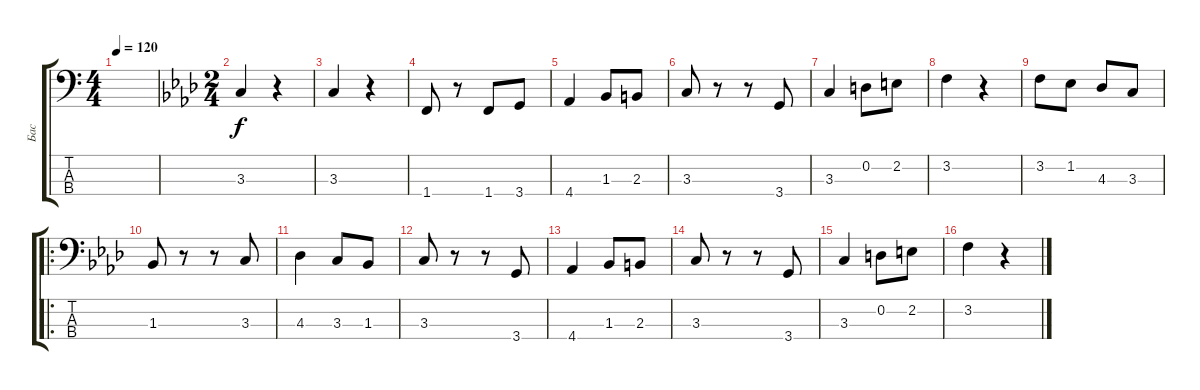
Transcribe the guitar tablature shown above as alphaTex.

\track ("Бас" "Бас") {instrument electricbasspick}
\staff {score tabs}
\tuning (G2 D2 A1 E1) {hide}
\ts (4 4)
\tempo 120
\clef f4
\ks c
|
\ts (2 4)
\ks ab
3.3.4 r.4 |
3.3.4 r.4 |
1.4.8 r.8 1.4.8 3.4.8 |
4.4.4 1.3.8 2.3.8 |
3.3.8 r.8 r.8 3.4.8 |
3.3.4 0.2.8 2.2.8 |
3.2.4 r.4 |
3.2.8 1.2.8 4.3.8 3.3.8 |
\ro
1.3.8 r.8 r.8 3.3.8 |
4.3.4 3.3.8 1.3.8 |
3.3.8 r.8 r.8 3.4.8 |
4.4.4 1.3.8 2.3.8 |
3.3.8 r.8 r.8 3.4.8 |
3.3.4 0.2.8 2.2.8 |
3.2.4 r.4
